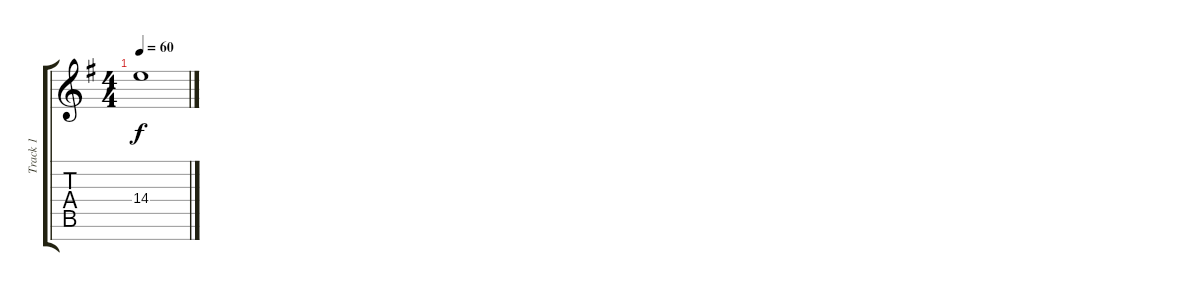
\track ("Track 1" "Track 1") {instrument distortionguitar}
\staff {score tabs}
\tuning (E4 B3 G3 D3 A2 E2 B1) {hide}
\ts (4 4)
\tempo 60
\clef g2
\ks g
14.4{t}.1{dy f}
